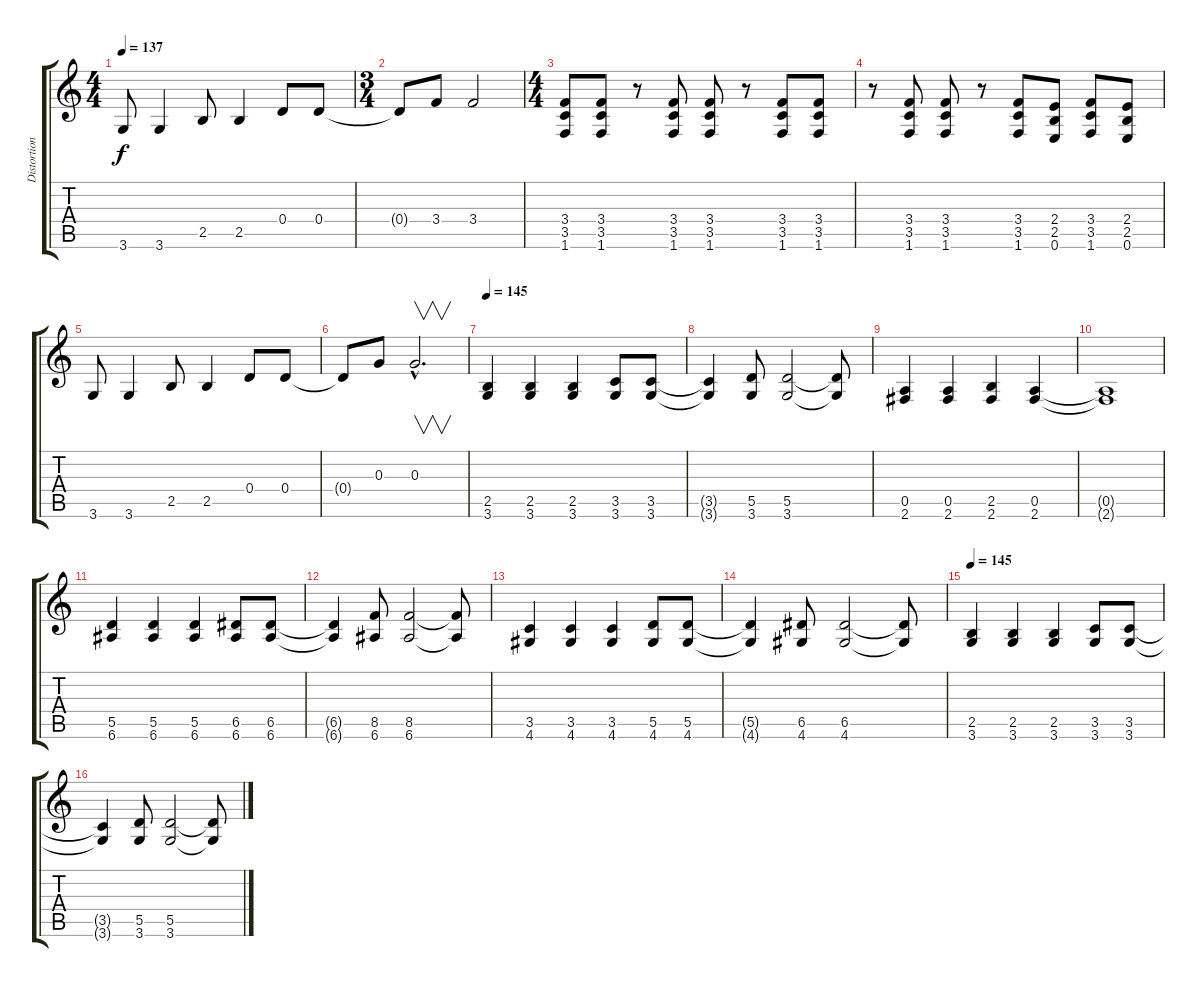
\track ("Distortion" "Distortion") {instrument distortionguitar}
\staff {score tabs}
\tuning (E4 B3 G3 D3 A2 E2) {hide}
\ts (4 4)
\tempo 137
\clef g2
\ks c
3.6.8{dy f} 3.6.4 2.5.8 2.5.4 0.4.8 0.4.8 |
\ts (3 4)
0.4{t}.8 3.4.8 3.4.2 |
\ts (4 4)
(3.4 3.5 1.6).8 (3.4 3.5 1.6).8 r.8 (3.4 3.5 1.6).8 (3.4 3.5 1.6).8 r.8 (3.4 3.5 1.6).8 (3.4 3.5 1.6).8 |
r.8 (3.4 3.5 1.6).8 (3.4 3.5 1.6).8 r.8 (3.4 3.5 1.6).8 (2.4 2.5 0.6).8 (3.4 3.5 1.6).8 (2.4 2.5 0.6).8 |
3.6.8 3.6.4 2.5.8 2.5.4 0.4.8 0.4.8 |
0.4{t}.8 0.3.8 0.3{hac}.2{v d} |
\tempo 145
(2.5 3.6).4 (2.5 3.6).4 (2.5 3.6).4 (3.5 3.6).8 (3.5 3.6).8 |
(3.5{t} 3.6{t}).4 (5.5 3.6).8 (5.5 3.6).2 (5.5{t} 3.6{t}).8 |
(0.5 2.6).4 (0.5 2.6).4 (2.5 2.6).4 (0.5 2.6).4 |
(0.5{t} 2.6{t}).1 |
(5.5 6.6).4 (5.5 6.6).4 (5.5 6.6).4 (6.5 6.6).8 (6.5 6.6).8 |
(6.5{t} 6.6{t}).4 (8.5 6.6).8 (8.5 6.6).2 (8.5{t} 6.6{t}).8 |
(3.5 4.6).4 (3.5 4.6).4 (3.5 4.6).4 (5.5 4.6).8 (5.5 4.6).8 |
(5.5{t} 4.6{t}).4 (6.5 4.6).8 (6.5 4.6).2 (6.5{t} 4.6{t}).8 |
\tempo 145
(2.5 3.6).4 (2.5 3.6).4 (2.5 3.6).4 (3.5 3.6).8 (3.5 3.6).8 |
(3.5{t} 3.6{t}).4 (5.5 3.6).8 (5.5 3.6).2 (5.5{t} 3.6{t}).8
